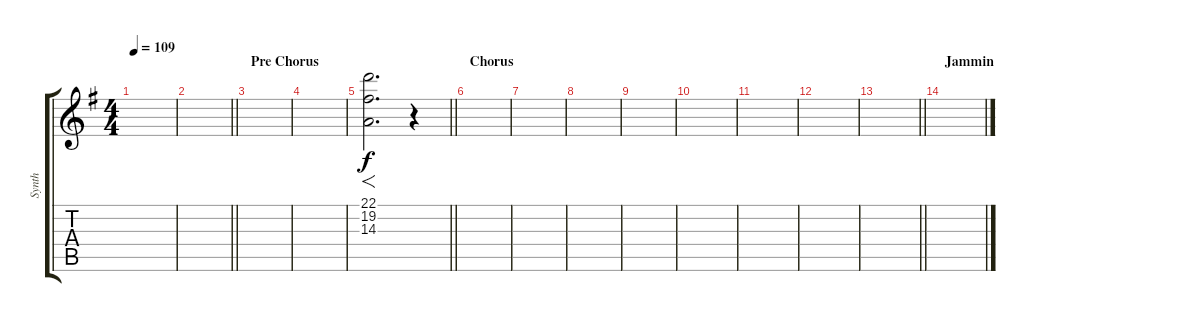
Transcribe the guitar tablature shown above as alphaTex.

\track ("Synth" "Synth") {instrument lead2sawtooth}
\staff {score tabs}
\tuning (E4 B3 G3 D3 A2 E2) {hide}
\ts (4 4)
\tempo 109
\clef g2
\ks g
|
\barLineRight lightlight
|
\section ("" "Pre Chorus")
|
|
\barLineRight lightlight
(22.1 19.2 14.3).2{f d} r.4 |
\section ("" "Chorus")
|
|
|
|
|
|
|
\barLineRight lightlight
|
\section ("" "Jammin")
